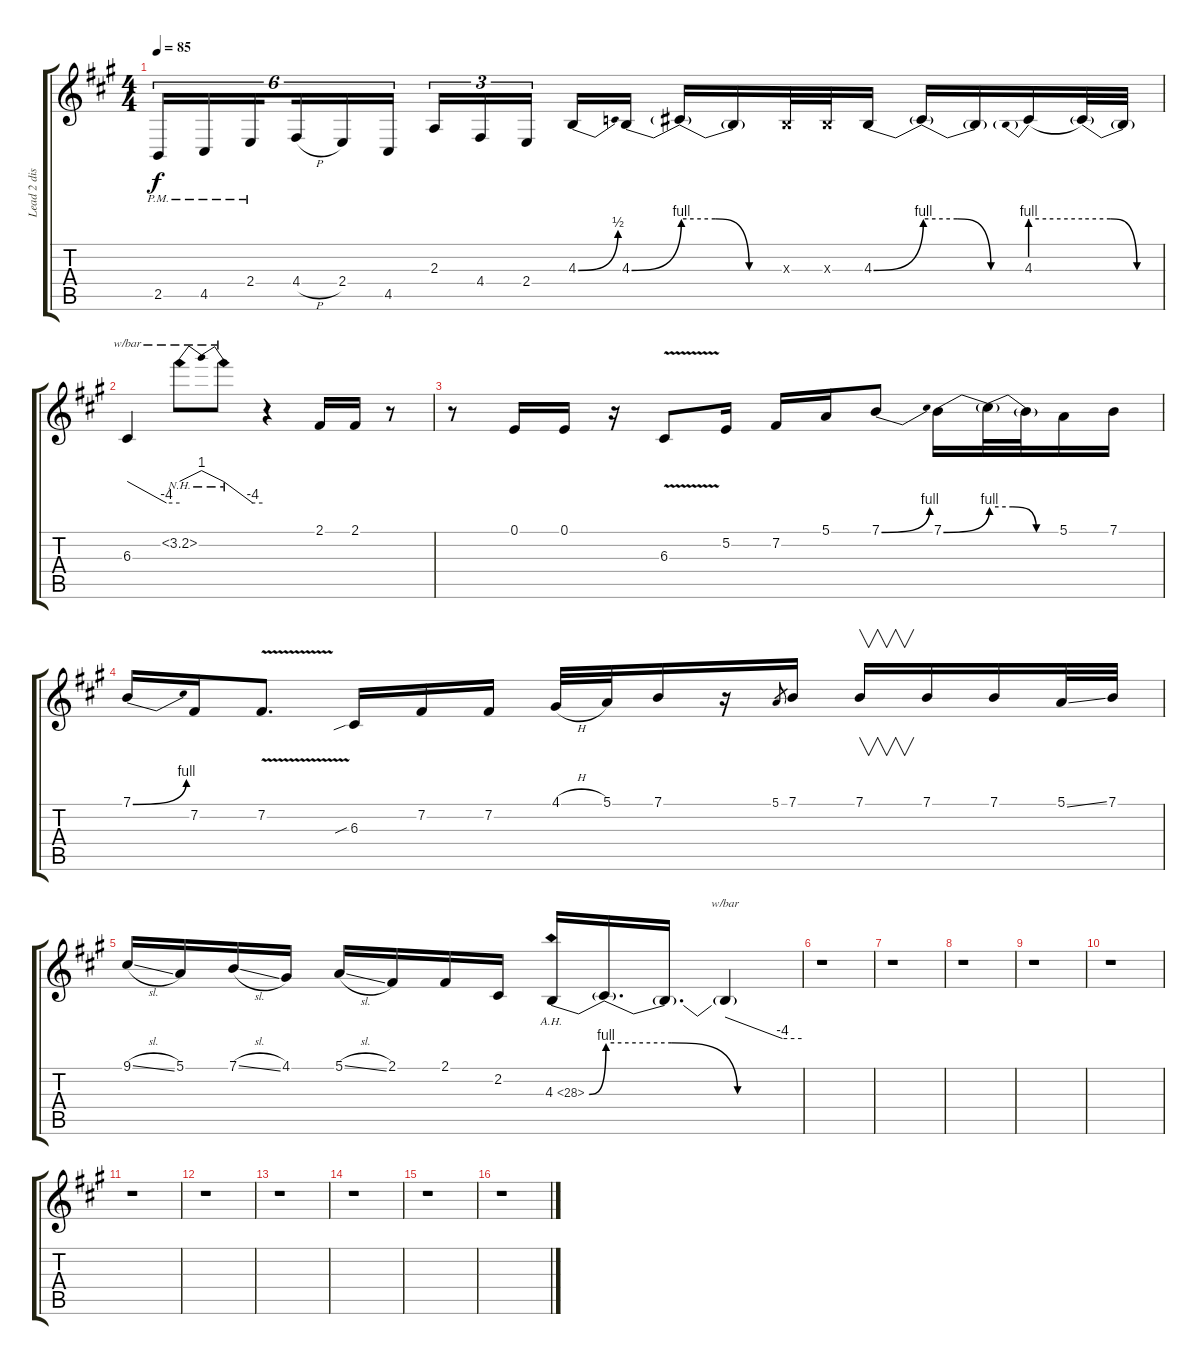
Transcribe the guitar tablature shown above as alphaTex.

\track ("Lead 2 distortion" "Lead 2 dis") {instrument clarinet}
\staff {score tabs}
\tuning (E4 B3 G3 D3 A2 E2) {hide}
\ts (4 4)
\tempo 85
\clef g2
\ks a
2.5{pm}.16{tu (6 4) dy f} 4.5{pm}.16{tu (6 4)} 2.4{pm}.16{tu (6 4) beam splitsecondary} 4.4{h}.16{tu (6 4)} 2.4.16{tu (6 4)} 4.5.16{tu (6 4)} 2.3.16{tu (3 2)} 4.4.16{tu (3 2)} 2.4.16{tu (3 2) beam splitsecondary} 4.3{be (bend 0 0 60 2)}.16 4.3{be (bend 0 0 60 4)}.16 4.3{be (custom 0 4 20 4 40 0 60 0) t}.16 4.3{t}.16 4.3{x}.32 4.3{x}.32 4.3{be (bend 0 0 60 4)}.16 4.3{be (custom 0 4 20 4 40 0 60 0) t}.16 4.3{t}.16 4.3{be (prebend 0 4 60 4)}.16 4.3{be (custom 0 4 20 4 40 0 60 0) t}.32 4.3{t}.32 |
6.3.4{tbe (custom default 0 0 45 -16 60 -16)} 3.2{nh}.8{tbe (dip default 0 0 30 4 60 0)} 3.2{nh t}.8{tbe (custom default 0 0 45 -16 60 -16)} r.4 2.1.16 2.1.16 r.8 |
r.8 0.1.16 0.1.16 r.16 6.3{v}.8 5.2.16 7.2.16 5.1.16 7.1{be (bend 0 0 60 4)}.8 7.1{be (bend 0 0 60 4)}.16 7.1{be (custom 0 4 20 4 40 0 60 0) t}.32 7.1{t}.32 5.1.16 7.1.16 |
7.1{be (bend 0 0 60 4)}.16 7.2.16 7.2{v}.8{d} 6.3{sib}.16 7.2.16 7.2.16 4.1{h}.32 5.1.32 7.1.16 r.16 5.1.8{gr} 7.1.16 7.1.16{v} 7.1.16 7.1.16 5.1{ss}.32 7.1.32 |
9.1{sl}.16 5.1.16 7.1{sl}.16 4.1.16 5.1{sl}.16 2.1.16 2.1.16 2.2.16 4.3{be (bend 0 0 60 4) ah 24}.16 4.3{be (custom 0 4 20 4 40 0 60 0) t}.16{d} 4.3{t}.16{d} 4.3{t}.4{tbe (custom default 0 0 45 -16 60 -16)} |
r.1 |
r.1 |
r.1 |
r.1 |
r.1 |
r.1 |
r.1 |
r.1 |
r.1 |
r.1 |
r.1
